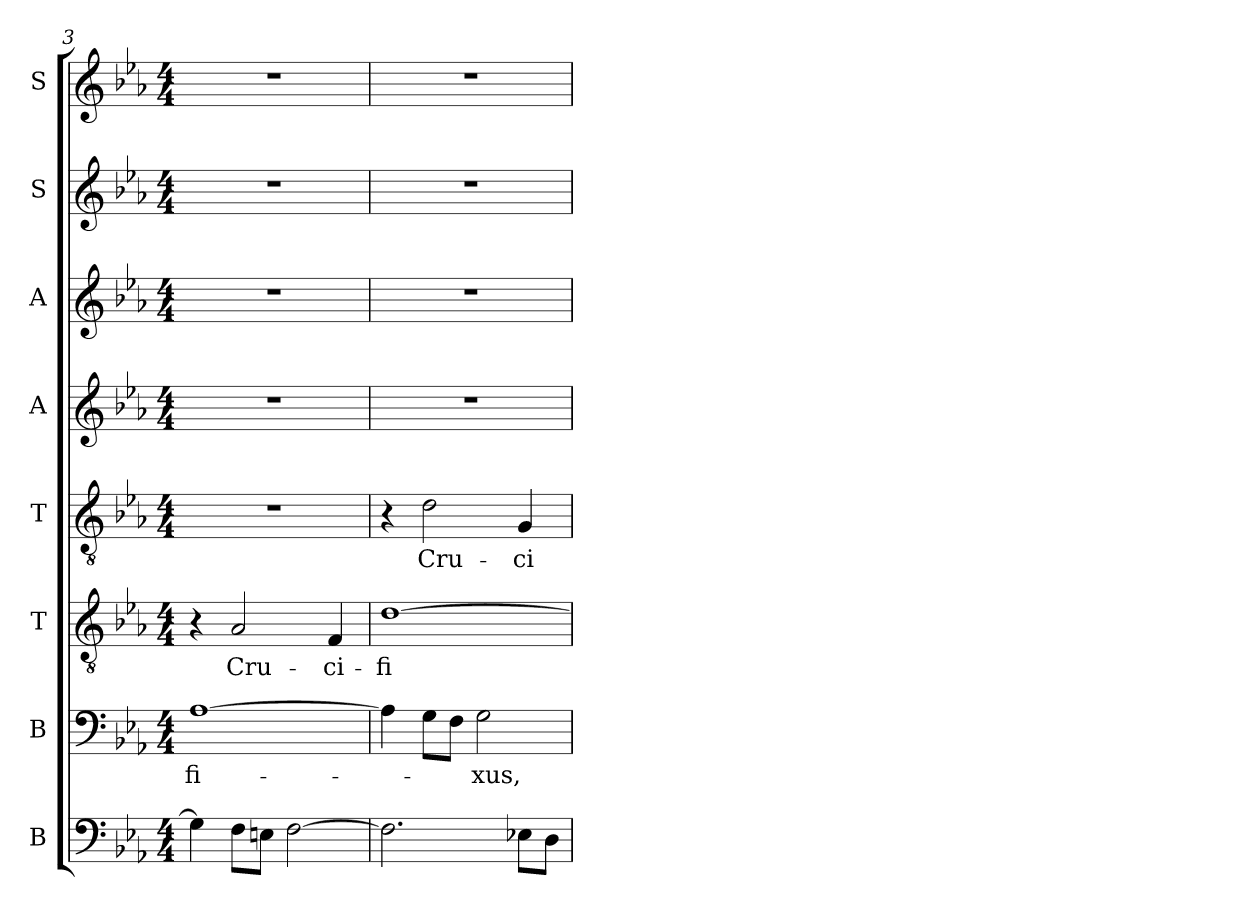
**kern	**kern	**text	**kern	**text	**kern	**text	**kern	**kern	**kern	**kern
*part8	*part7	*part7	*part6	*part6	*part5	*part5	*part4	*part3	*part2	*part1
*staff8	*staff7	*staff7	*staff6	*staff6	*staff5	*staff5	*staff4	*staff3	*staff2	*staff1
*I"B	*I"B	*	*I"T	*	*I"T	*	*I"A	*I"A	*I"S	*I"S
*I'B.	*I'B.	*	*I'T.	*	*I'T.	*	*I'A.	*I'A.	*I'S.	*I'S.
*clefF4	*clefF4	*	*clefGv2	*	*clefGv2	*	*clefG2	*clefG2	*clefG2	*clefG2
*	*	*	*ITrd7c12	*	*ITrd7c12	*	*	*	*	*
*k[b-e-a-]	*k[b-e-a-]	*	*k[b-e-a-]	*	*k[b-e-a-]	*	*k[b-e-a-]	*k[b-e-a-]	*k[b-e-a-]	*k[b-e-a-]
*E-:	*E-:	*	*E-:	*	*E-:	*	*E-:	*E-:	*E-:	*E-:
*M4/4	*M4/4	*	*M4/4	*	*M4/4	*	*M4/4	*M4/4	*M4/4	*M4/4
=3	=3	=3	=3	=3	=3	=3	=3	=3	=3	=3
!	!	!LO:LY:b:color=#000000	!	!	!	!	!	!	!	!
4Gi\]	[1A-i	-fi-	4r	.	1r	.	1r	1r	1r	1r
!	!	!	!	!LO:LY:b:color=#000000	!	!	!	!	!	!
8Fi\L	.	.	2AA-i/	Cru-	.	.	.	.	.	.
8Eni\J	.	.	.	.	.	.	.	.	.	.
[2Fi\	.	.	.	.	.	.	.	.	.	.
!	!	!	!	!LO:LY:b:color=#000000	!	!	!	!	!	!
.	.	.	4FFi/	-ci-	.	.	.	.	.	.
=4	=4	=4	=4	=4	=4	=4	=4	=4	=4	=4
!	!	!	!	!LO:LY:b:color=#000000	!	!	!	!	!	!
2.Fi\]	4A-i\]	.	[1Di	-fi-	4r	.	1r	1r	1r	1r
!	!	!	!	!	!	!LO:LY:b:color=#000000	!	!	!	!
.	8Gi\L	.	.	.	2Di\	Cru-	.	.	.	.
.	8Fi\J	.	.	.	.	.	.	.	.	.
!	!	!LO:LY:b:color=#000000	!	!	!	!	!	!	!	!
.	2Gi\	-xus,	.	.	.	.	.	.	.	.
!	!	!	!	!	!	!LO:LY:b:color=#000000	!	!	!	!
8E-Xi\L	.	.	.	.	4GGi/	-ci-	.	.	.	.
8Di\J	.	.	.	.	.	.	.	.	.	.
=	=	=	=	=	=	=	=	=	=	=
*-	*-	*-	*-	*-	*-	*-	*-	*-	*-	*-
